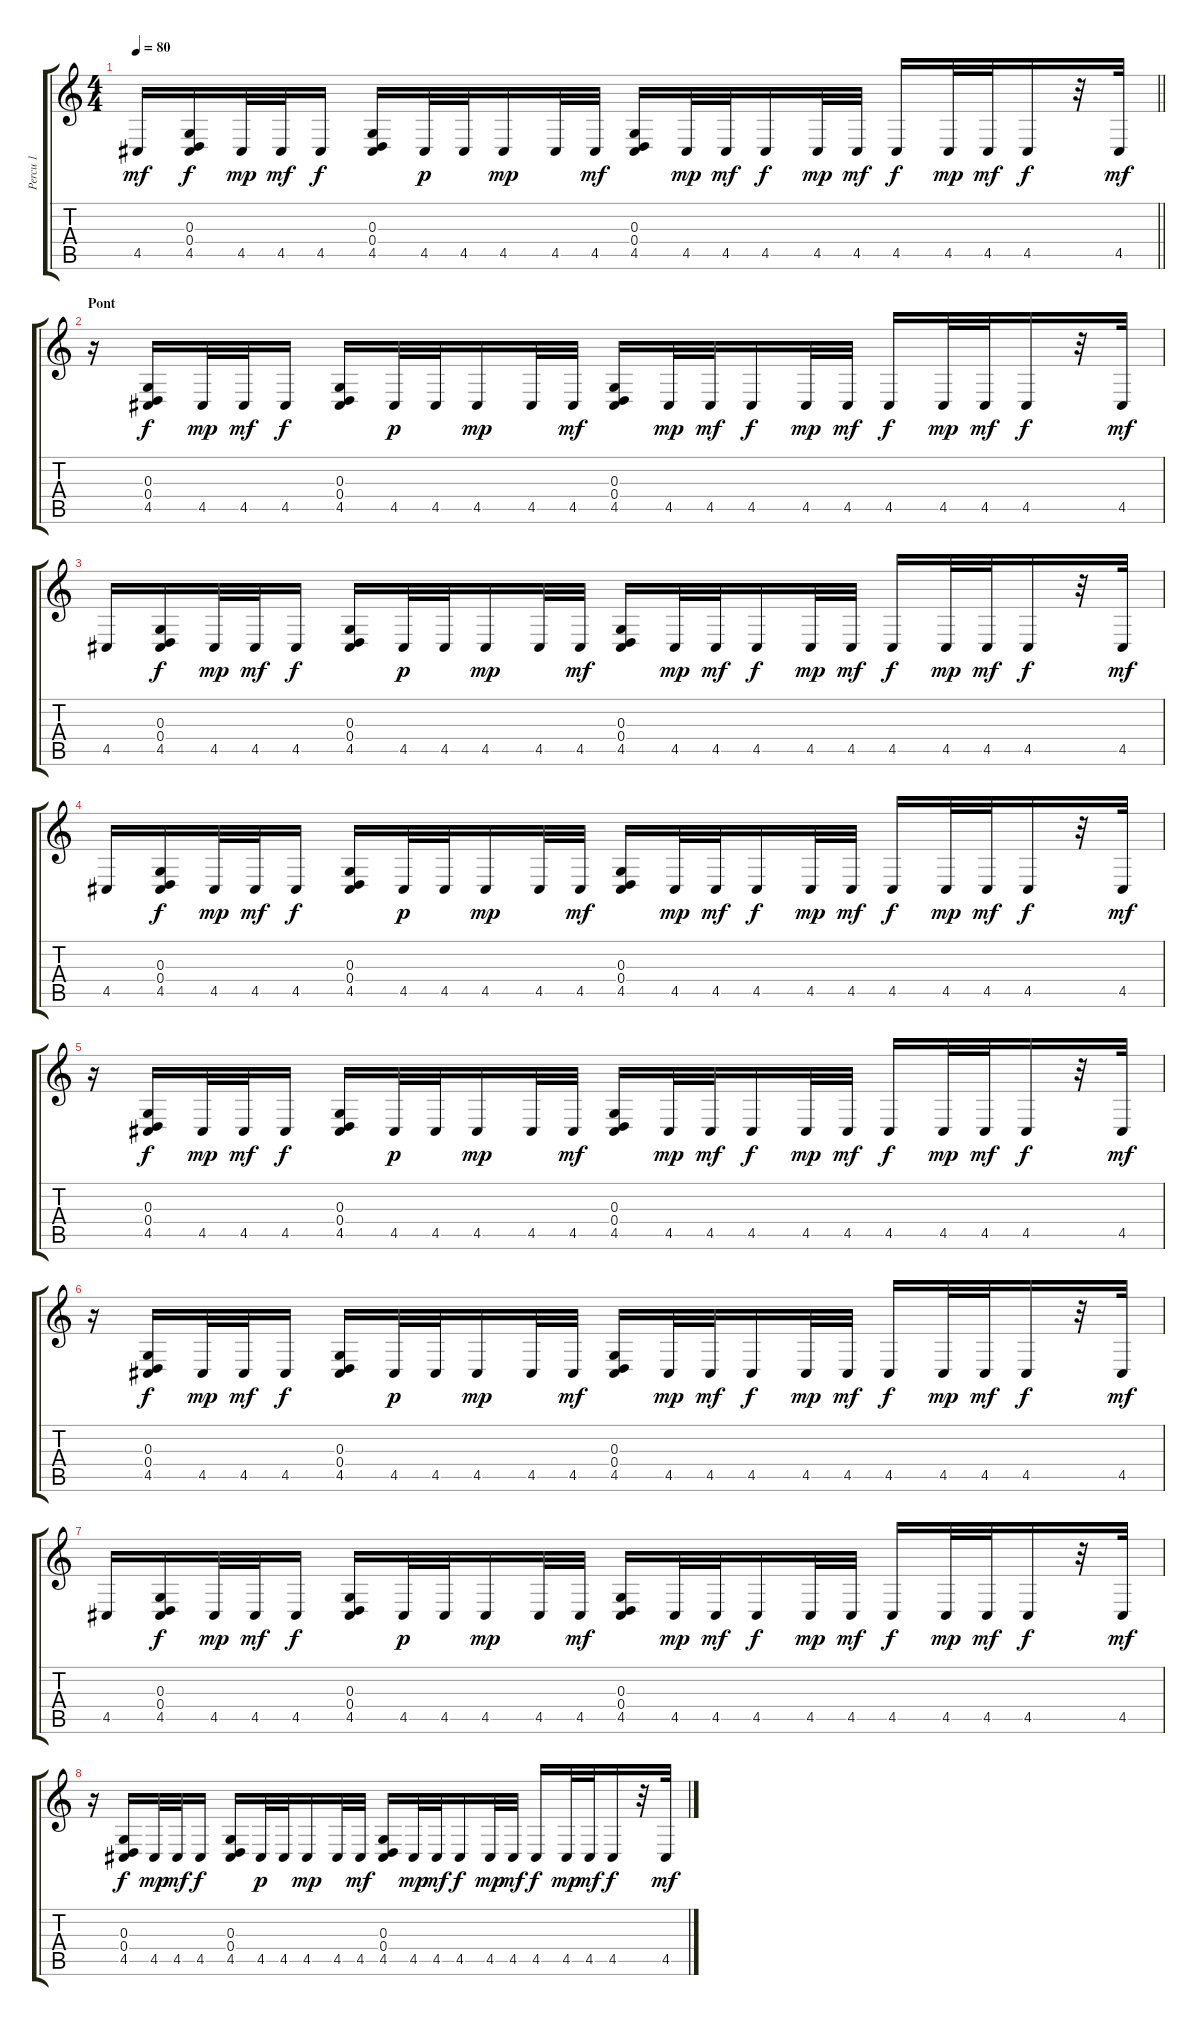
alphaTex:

\track ("Percu 1" "Percu 1") {instrument woodblock}
\staff {score tabs}
\tuning (E4 B3 G3 D3 A2 E2) {hide}
\ts (4 4)
\tempo 80
\clef g2
\barLineRight lightlight
\ks c
4.5.16{dy mf} (0.3 0.4 4.5).16{dy f} 4.5.32{dy mp} 4.5.32{dy mf} 4.5.16{dy f} (0.3 0.4 4.5).16 4.5.32{dy p} 4.5.32 4.5.16{dy mp} 4.5.32 4.5.32{dy mf} (0.3 0.4 4.5).16 4.5.32{dy mp} 4.5.32{dy mf} 4.5.16{dy f} 4.5.32{dy mp} 4.5.32{dy mf} 4.5.16{dy f} 4.5.32{dy mp} 4.5.32{dy mf} 4.5.16{dy f} r.32 4.5.32{dy mf} |
\section ("" "Pont")
r.16 (0.3 0.4 4.5).16{dy f} 4.5.32{dy mp} 4.5.32{dy mf} 4.5.16{dy f} (0.3 0.4 4.5).16 4.5.32{dy p} 4.5.32 4.5.16{dy mp} 4.5.32 4.5.32{dy mf} (0.3 0.4 4.5).16 4.5.32{dy mp} 4.5.32{dy mf} 4.5.16{dy f} 4.5.32{dy mp} 4.5.32{dy mf} 4.5.16{dy f} 4.5.32{dy mp} 4.5.32{dy mf} 4.5.16{dy f} r.32 4.5.32{dy mf} |
4.5.16 (0.3 0.4 4.5).16{dy f} 4.5.32{dy mp} 4.5.32{dy mf} 4.5.16{dy f} (0.3 0.4 4.5).16 4.5.32{dy p} 4.5.32 4.5.16{dy mp} 4.5.32 4.5.32{dy mf} (0.3 0.4 4.5).16 4.5.32{dy mp} 4.5.32{dy mf} 4.5.16{dy f} 4.5.32{dy mp} 4.5.32{dy mf} 4.5.16{dy f} 4.5.32{dy mp} 4.5.32{dy mf} 4.5.16{dy f} r.32 4.5.32{dy mf} |
4.5.16 (0.3 0.4 4.5).16{dy f} 4.5.32{dy mp} 4.5.32{dy mf} 4.5.16{dy f} (0.3 0.4 4.5).16 4.5.32{dy p} 4.5.32 4.5.16{dy mp} 4.5.32 4.5.32{dy mf} (0.3 0.4 4.5).16 4.5.32{dy mp} 4.5.32{dy mf} 4.5.16{dy f} 4.5.32{dy mp} 4.5.32{dy mf} 4.5.16{dy f} 4.5.32{dy mp} 4.5.32{dy mf} 4.5.16{dy f} r.32 4.5.32{dy mf} |
r.16 (0.3 0.4 4.5).16{dy f} 4.5.32{dy mp} 4.5.32{dy mf} 4.5.16{dy f} (0.3 0.4 4.5).16 4.5.32{dy p} 4.5.32 4.5.16{dy mp} 4.5.32 4.5.32{dy mf} (0.3 0.4 4.5).16 4.5.32{dy mp} 4.5.32{dy mf} 4.5.16{dy f} 4.5.32{dy mp} 4.5.32{dy mf} 4.5.16{dy f} 4.5.32{dy mp} 4.5.32{dy mf} 4.5.16{dy f} r.32 4.5.32{dy mf} |
r.16 (0.3 0.4 4.5).16{dy f} 4.5.32{dy mp} 4.5.32{dy mf} 4.5.16{dy f} (0.3 0.4 4.5).16 4.5.32{dy p} 4.5.32 4.5.16{dy mp} 4.5.32 4.5.32{dy mf} (0.3 0.4 4.5).16 4.5.32{dy mp} 4.5.32{dy mf} 4.5.16{dy f} 4.5.32{dy mp} 4.5.32{dy mf} 4.5.16{dy f} 4.5.32{dy mp} 4.5.32{dy mf} 4.5.16{dy f} r.32 4.5.32{dy mf} |
4.5.16 (0.3 0.4 4.5).16{dy f} 4.5.32{dy mp} 4.5.32{dy mf} 4.5.16{dy f} (0.3 0.4 4.5).16 4.5.32{dy p} 4.5.32 4.5.16{dy mp} 4.5.32 4.5.32{dy mf} (0.3 0.4 4.5).16 4.5.32{dy mp} 4.5.32{dy mf} 4.5.16{dy f} 4.5.32{dy mp} 4.5.32{dy mf} 4.5.16{dy f} 4.5.32{dy mp} 4.5.32{dy mf} 4.5.16{dy f} r.32 4.5.32{dy mf} |
r.16 (0.3 0.4 4.5).16{dy f} 4.5.32{dy mp} 4.5.32{dy mf} 4.5.16{dy f} (0.3 0.4 4.5).16 4.5.32{dy p} 4.5.32 4.5.16{dy mp} 4.5.32 4.5.32{dy mf} (0.3 0.4 4.5).16 4.5.32{dy mp} 4.5.32{dy mf} 4.5.16{dy f} 4.5.32{dy mp} 4.5.32{dy mf} 4.5.16{dy f} 4.5.32{dy mp} 4.5.32{dy mf} 4.5.16{dy f} r.32 4.5.32{dy mf}
